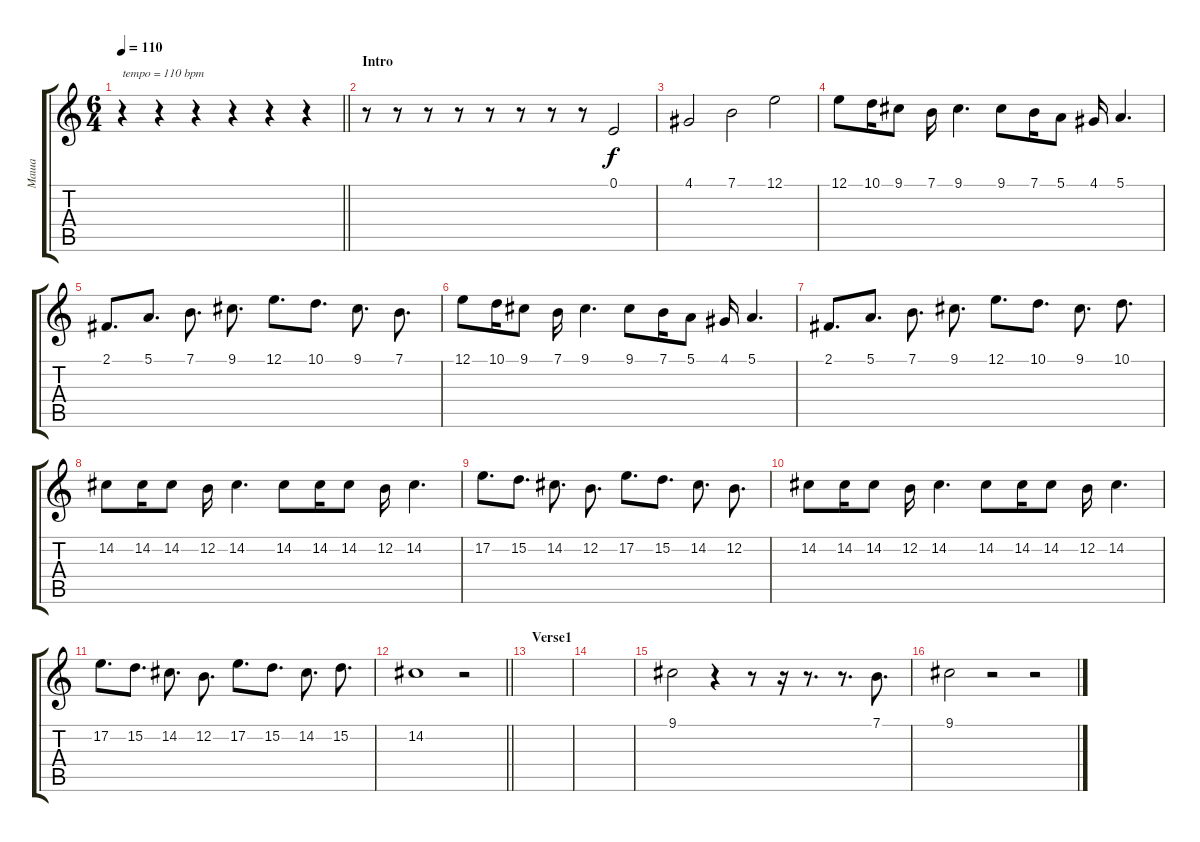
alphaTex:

\track ("Маша" "Маша") {instrument violin}
\staff {score tabs}
\tuning (E4 B3 G3 D3 A2 E2) {hide}
\ts (6 4)
\tempo 110
\clef g2
\barLineRight lightlight
\ks c
r.4{txt "tempo = 110 bpm" dy f instrument violin} r.4 r.4 r.4 r.4 r.4 |
\section ("" "Intro")
r.8 r.8 r.8 r.8 r.8 r.8 r.8 r.8 0.1.2 |
4.1.2 7.1.2 12.1.2 |
12.1.8 10.1.16 9.1.8 7.1.16 9.1.4{d} 9.1.8 7.1.16 5.1.8 4.1.16 5.1.4{d} |
2.1.8{d} 5.1.8{d} 7.1.8{d} 9.1.8{d} 12.1.8{d} 10.1.8{d} 9.1.8{d} 7.1.8{d} |
12.1.8 10.1.16 9.1.8 7.1.16 9.1.4{d} 9.1.8 7.1.16 5.1.8 4.1.16 5.1.4{d} |
2.1.8{d} 5.1.8{d} 7.1.8{d} 9.1.8{d} 12.1.8{d} 10.1.8{d} 9.1.8{d} 10.1.8{d} |
14.2.8 14.2.16 14.2.8 12.2.16 14.2.4{d} 14.2.8 14.2.16 14.2.8 12.2.16 14.2.4{d} |
17.2.8{d} 15.2.8{d} 14.2.8{d} 12.2.8{d} 17.2.8{d} 15.2.8{d} 14.2.8{d} 12.2.8{d} |
14.2.8 14.2.16 14.2.8 12.2.16 14.2.4{d} 14.2.8 14.2.16 14.2.8 12.2.16 14.2.4{d} |
17.2.8{d} 15.2.8{d} 14.2.8{d} 12.2.8{d} 17.2.8{d} 15.2.8{d} 14.2.8{d} 15.2.8{d} |
\barLineRight lightlight
14.2.1 r.2 |
\section ("" "Verse1")
|
|
9.1.2{volume 7} r.4 r.8 r.16 r.8{d} r.8{d} 7.1.8{d} |
9.1.2 r.2 r.2
